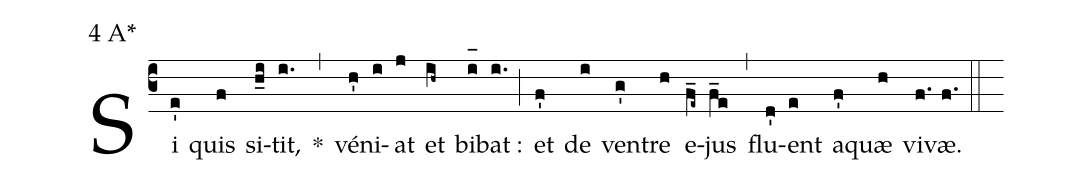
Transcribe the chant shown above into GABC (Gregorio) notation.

mode:4 A*;
%%
(c3) Si(e') quis(f) si(h_i)tit,(i.) *(,) vé(h')ni(i)at(j) et(ih~) bi(i_[oh:h])bat :(i.) (;) et(f') de(i) ven(g')tre(h) e(f_e~)jus(f_e) (,) flu(d')ent(e) a(f')quæ(h) vi(f.)væ.(f.) (::)
